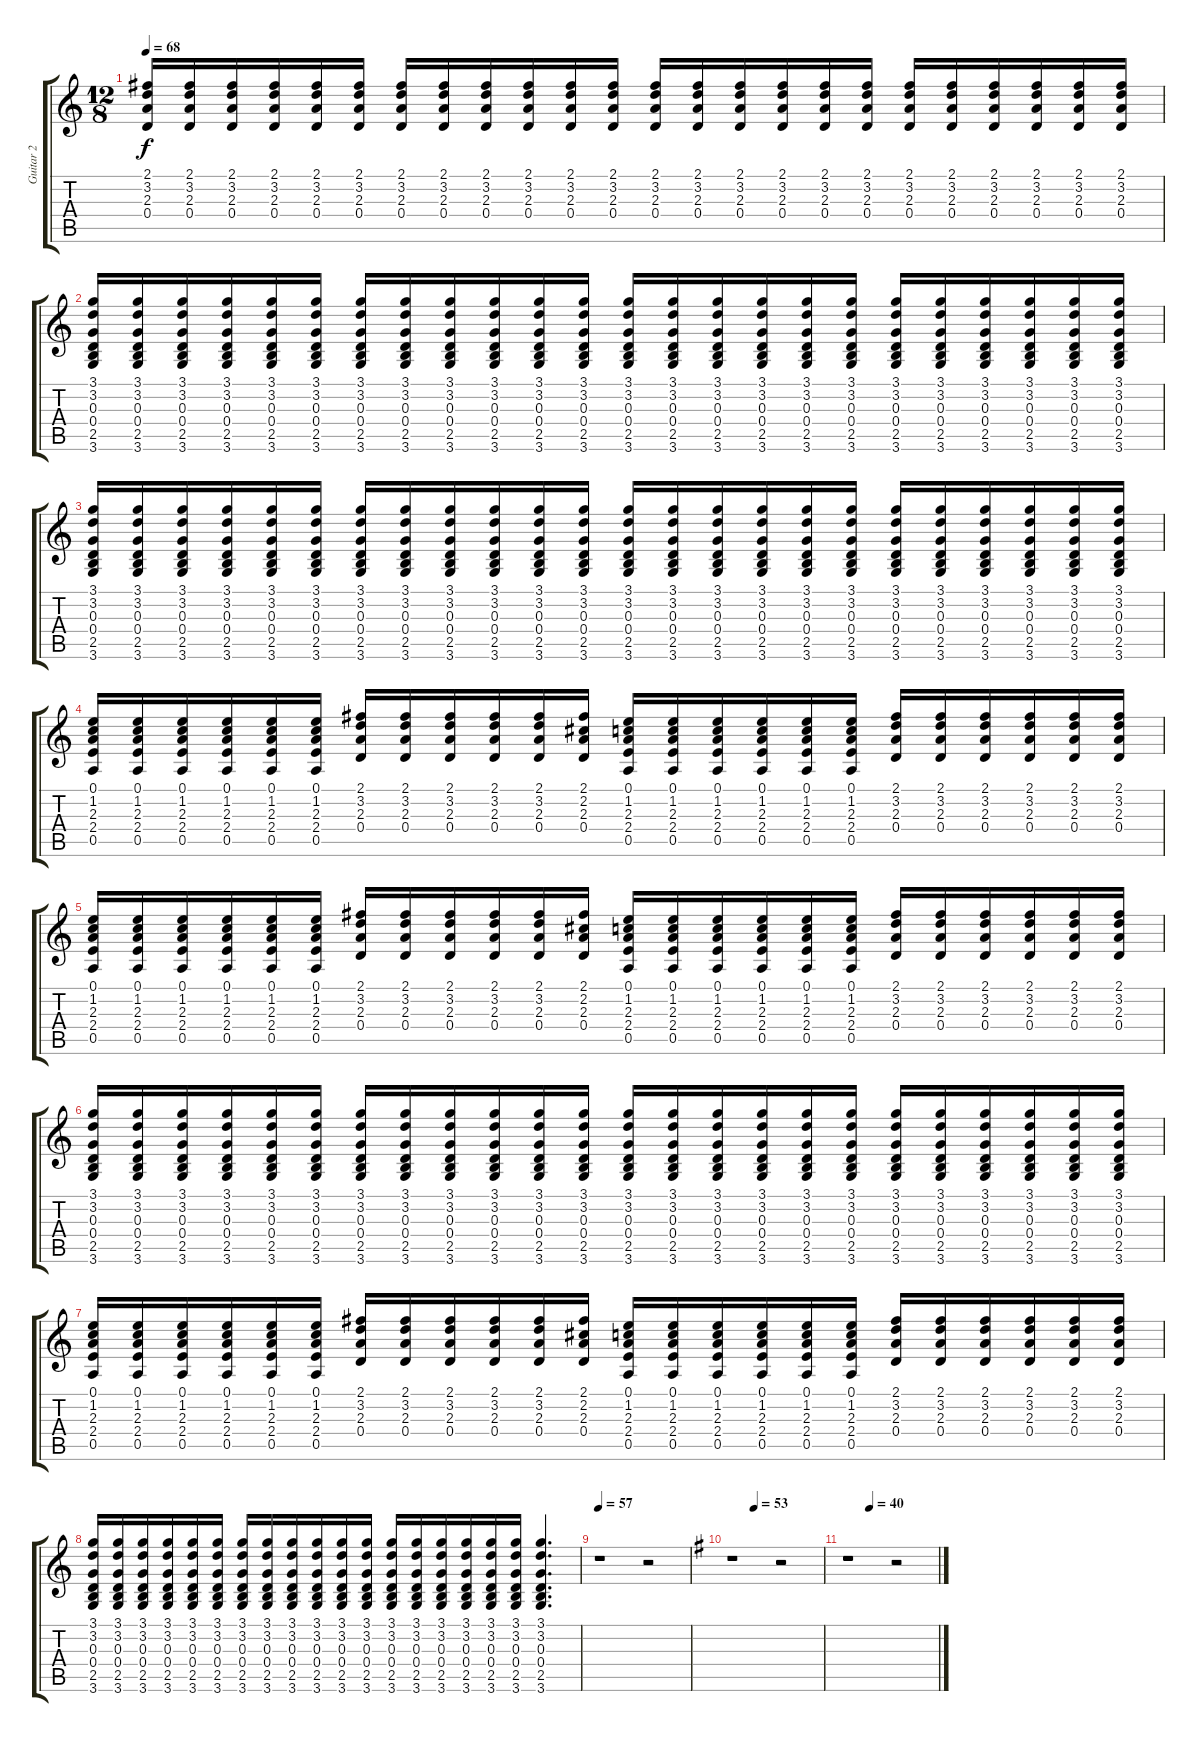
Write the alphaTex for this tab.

\track ("Guitar 2" "Guitar 2") {instrument acousticguitarsteel}
\staff {score tabs}
\tuning (E4 B3 G3 D3 A2 E2) {hide}
\ts (12 8)
\tempo 68
\clef g2
\ks c
(2.1 3.2 2.3 0.4).16{dy f} (2.1 3.2 2.3 0.4).16 (2.1 3.2 2.3 0.4).16 (2.1 3.2 2.3 0.4).16 (2.1 3.2 2.3 0.4).16 (2.1 3.2 2.3 0.4).16 (2.1 3.2 2.3 0.4).16 (2.1 3.2 2.3 0.4).16 (2.1 3.2 2.3 0.4).16 (2.1 3.2 2.3 0.4).16 (2.1 3.2 2.3 0.4).16 (2.1 3.2 2.3 0.4).16 (2.1 3.2 2.3 0.4).16 (2.1 3.2 2.3 0.4).16 (2.1 3.2 2.3 0.4).16 (2.1 3.2 2.3 0.4).16 (2.1 3.2 2.3 0.4).16 (2.1 3.2 2.3 0.4).16 (2.1 3.2 2.3 0.4).16 (2.1 3.2 2.3 0.4).16 (2.1 3.2 2.3 0.4).16 (2.1 3.2 2.3 0.4).16 (2.1 3.2 2.3 0.4).16 (2.1 3.2 2.3 0.4).16 |
(3.1 3.2 0.3 0.4 2.5 3.6).16 (3.1 3.2 0.3 0.4 2.5 3.6).16 (3.1 3.2 0.3 0.4 2.5 3.6).16 (3.1 3.2 0.3 0.4 2.5 3.6).16 (3.1 3.2 0.3 0.4 2.5 3.6).16 (3.1 3.2 0.3 0.4 2.5 3.6).16 (3.1 3.2 0.3 0.4 2.5 3.6).16 (3.1 3.2 0.3 0.4 2.5 3.6).16 (3.1 3.2 0.3 0.4 2.5 3.6).16 (3.1 3.2 0.3 0.4 2.5 3.6).16 (3.1 3.2 0.3 0.4 2.5 3.6).16 (3.1 3.2 0.3 0.4 2.5 3.6).16 (3.1 3.2 0.3 0.4 2.5 3.6).16 (3.1 3.2 0.3 0.4 2.5 3.6).16 (3.1 3.2 0.3 0.4 2.5 3.6).16 (3.1 3.2 0.3 0.4 2.5 3.6).16 (3.1 3.2 0.3 0.4 2.5 3.6).16 (3.1 3.2 0.3 0.4 2.5 3.6).16 (3.1 3.2 0.3 0.4 2.5 3.6).16 (3.1 3.2 0.3 0.4 2.5 3.6).16 (3.1 3.2 0.3 0.4 2.5 3.6).16 (3.1 3.2 0.3 0.4 2.5 3.6).16 (3.1 3.2 0.3 0.4 2.5 3.6).16 (3.1 3.2 0.3 0.4 2.5 3.6).16 |
(3.1 3.2 0.3 0.4 2.5 3.6).16 (3.1 3.2 0.3 0.4 2.5 3.6).16 (3.1 3.2 0.3 0.4 2.5 3.6).16 (3.1 3.2 0.3 0.4 2.5 3.6).16 (3.1 3.2 0.3 0.4 2.5 3.6).16 (3.1 3.2 0.3 0.4 2.5 3.6).16 (3.1 3.2 0.3 0.4 2.5 3.6).16 (3.1 3.2 0.3 0.4 2.5 3.6).16 (3.1 3.2 0.3 0.4 2.5 3.6).16 (3.1 3.2 0.3 0.4 2.5 3.6).16 (3.1 3.2 0.3 0.4 2.5 3.6).16 (3.1 3.2 0.3 0.4 2.5 3.6).16 (3.1 3.2 0.3 0.4 2.5 3.6).16 (3.1 3.2 0.3 0.4 2.5 3.6).16 (3.1 3.2 0.3 0.4 2.5 3.6).16 (3.1 3.2 0.3 0.4 2.5 3.6).16 (3.1 3.2 0.3 0.4 2.5 3.6).16 (3.1 3.2 0.3 0.4 2.5 3.6).16 (3.1 3.2 0.3 0.4 2.5 3.6).16 (3.1 3.2 0.3 0.4 2.5 3.6).16 (3.1 3.2 0.3 0.4 2.5 3.6).16 (3.1 3.2 0.3 0.4 2.5 3.6).16 (3.1 3.2 0.3 0.4 2.5 3.6).16 (3.1 3.2 0.3 0.4 2.5 3.6).16 |
(0.1 1.2 2.3 2.4 0.5).16 (0.1 1.2 2.3 2.4 0.5).16 (0.1 1.2 2.3 2.4 0.5).16 (0.1 1.2 2.3 2.4 0.5).16 (0.1 1.2 2.3 2.4 0.5).16 (0.1 1.2 2.3 2.4 0.5).16 (2.1 3.2 2.3 0.4).16 (2.1 3.2 2.3 0.4).16 (2.1 3.2 2.3 0.4).16 (2.1 3.2 2.3 0.4).16 (2.1 3.2 2.3 0.4).16 (2.1 2.2 2.3 0.4).16 (0.1 1.2 2.3 2.4 0.5).16 (0.1 1.2 2.3 2.4 0.5).16 (0.1 1.2 2.3 2.4 0.5).16 (0.1 1.2 2.3 2.4 0.5).16 (0.1 1.2 2.3 2.4 0.5).16 (0.1 1.2 2.3 2.4 0.5).16 (2.1 3.2 2.3 0.4).16 (2.1 3.2 2.3 0.4).16 (2.1 3.2 2.3 0.4).16 (2.1 3.2 2.3 0.4).16 (2.1 3.2 2.3 0.4).16 (2.1 3.2 2.3 0.4).16 |
(0.1 1.2 2.3 2.4 0.5).16 (0.1 1.2 2.3 2.4 0.5).16 (0.1 1.2 2.3 2.4 0.5).16 (0.1 1.2 2.3 2.4 0.5).16 (0.1 1.2 2.3 2.4 0.5).16 (0.1 1.2 2.3 2.4 0.5).16 (2.1 3.2 2.3 0.4).16 (2.1 3.2 2.3 0.4).16 (2.1 3.2 2.3 0.4).16 (2.1 3.2 2.3 0.4).16 (2.1 3.2 2.3 0.4).16 (2.1 2.2 2.3 0.4).16 (0.1 1.2 2.3 2.4 0.5).16 (0.1 1.2 2.3 2.4 0.5).16 (0.1 1.2 2.3 2.4 0.5).16 (0.1 1.2 2.3 2.4 0.5).16 (0.1 1.2 2.3 2.4 0.5).16 (0.1 1.2 2.3 2.4 0.5).16 (2.1 3.2 2.3 0.4).16 (2.1 3.2 2.3 0.4).16 (2.1 3.2 2.3 0.4).16 (2.1 3.2 2.3 0.4).16 (2.1 3.2 2.3 0.4).16 (2.1 3.2 2.3 0.4).16 |
(3.1 3.2 0.3 0.4 2.5 3.6).16 (3.1 3.2 0.3 0.4 2.5 3.6).16 (3.1 3.2 0.3 0.4 2.5 3.6).16 (3.1 3.2 0.3 0.4 2.5 3.6).16 (3.1 3.2 0.3 0.4 2.5 3.6).16 (3.1 3.2 0.3 0.4 2.5 3.6).16 (3.1 3.2 0.3 0.4 2.5 3.6).16 (3.1 3.2 0.3 0.4 2.5 3.6).16 (3.1 3.2 0.3 0.4 2.5 3.6).16 (3.1 3.2 0.3 0.4 2.5 3.6).16 (3.1 3.2 0.3 0.4 2.5 3.6).16 (3.1 3.2 0.3 0.4 2.5 3.6).16 (3.1 3.2 0.3 0.4 2.5 3.6).16 (3.1 3.2 0.3 0.4 2.5 3.6).16 (3.1 3.2 0.3 0.4 2.5 3.6).16 (3.1 3.2 0.3 0.4 2.5 3.6).16 (3.1 3.2 0.3 0.4 2.5 3.6).16 (3.1 3.2 0.3 0.4 2.5 3.6).16 (3.1 3.2 0.3 0.4 2.5 3.6).16 (3.1 3.2 0.3 0.4 2.5 3.6).16 (3.1 3.2 0.3 0.4 2.5 3.6).16 (3.1 3.2 0.3 0.4 2.5 3.6).16 (3.1 3.2 0.3 0.4 2.5 3.6).16 (3.1 3.2 0.3 0.4 2.5 3.6).16 |
(0.1 1.2 2.3 2.4 0.5).16 (0.1 1.2 2.3 2.4 0.5).16 (0.1 1.2 2.3 2.4 0.5).16 (0.1 1.2 2.3 2.4 0.5).16 (0.1 1.2 2.3 2.4 0.5).16 (0.1 1.2 2.3 2.4 0.5).16 (2.1 3.2 2.3 0.4).16 (2.1 3.2 2.3 0.4).16 (2.1 3.2 2.3 0.4).16 (2.1 3.2 2.3 0.4).16 (2.1 3.2 2.3 0.4).16 (2.1 2.2 2.3 0.4).16 (0.1 1.2 2.3 2.4 0.5).16 (0.1 1.2 2.3 2.4 0.5).16 (0.1 1.2 2.3 2.4 0.5).16 (0.1 1.2 2.3 2.4 0.5).16 (0.1 1.2 2.3 2.4 0.5).16 (0.1 1.2 2.3 2.4 0.5).16 (2.1 3.2 2.3 0.4).16 (2.1 3.2 2.3 0.4).16 (2.1 3.2 2.3 0.4).16 (2.1 3.2 2.3 0.4).16 (2.1 3.2 2.3 0.4).16 (2.1 3.2 2.3 0.4).16 |
(3.1 3.2 0.3 0.4 2.5 3.6).16 (3.1 3.2 0.3 0.4 2.5 3.6).16 (3.1 3.2 0.3 0.4 2.5 3.6).16 (3.1 3.2 0.3 0.4 2.5 3.6).16 (3.1 3.2 0.3 0.4 2.5 3.6).16 (3.1 3.2 0.3 0.4 2.5 3.6).16 (3.1 3.2 0.3 0.4 2.5 3.6).16 (3.1 3.2 0.3 0.4 2.5 3.6).16 (3.1 3.2 0.3 0.4 2.5 3.6).16 (3.1 3.2 0.3 0.4 2.5 3.6).16 (3.1 3.2 0.3 0.4 2.5 3.6).16 (3.1 3.2 0.3 0.4 2.5 3.6).16 (3.1 3.2 0.3 0.4 2.5 3.6).16 (3.1 3.2 0.3 0.4 2.5 3.6).16 (3.1 3.2 0.3 0.4 2.5 3.6).16 (3.1 3.2 0.3 0.4 2.5 3.6).16 (3.1 3.2 0.3 0.4 2.5 3.6).16 (3.1 3.2 0.3 0.4 2.5 3.6).16 (3.1 3.2 0.3 0.4 2.5 3.6).4{d} |
\tempo 57
r.1 r.2 |
\tempo (53 0.25)
\ks g
r.1 r.2 |
\tempo (40 0.25)
r.1 r.2
